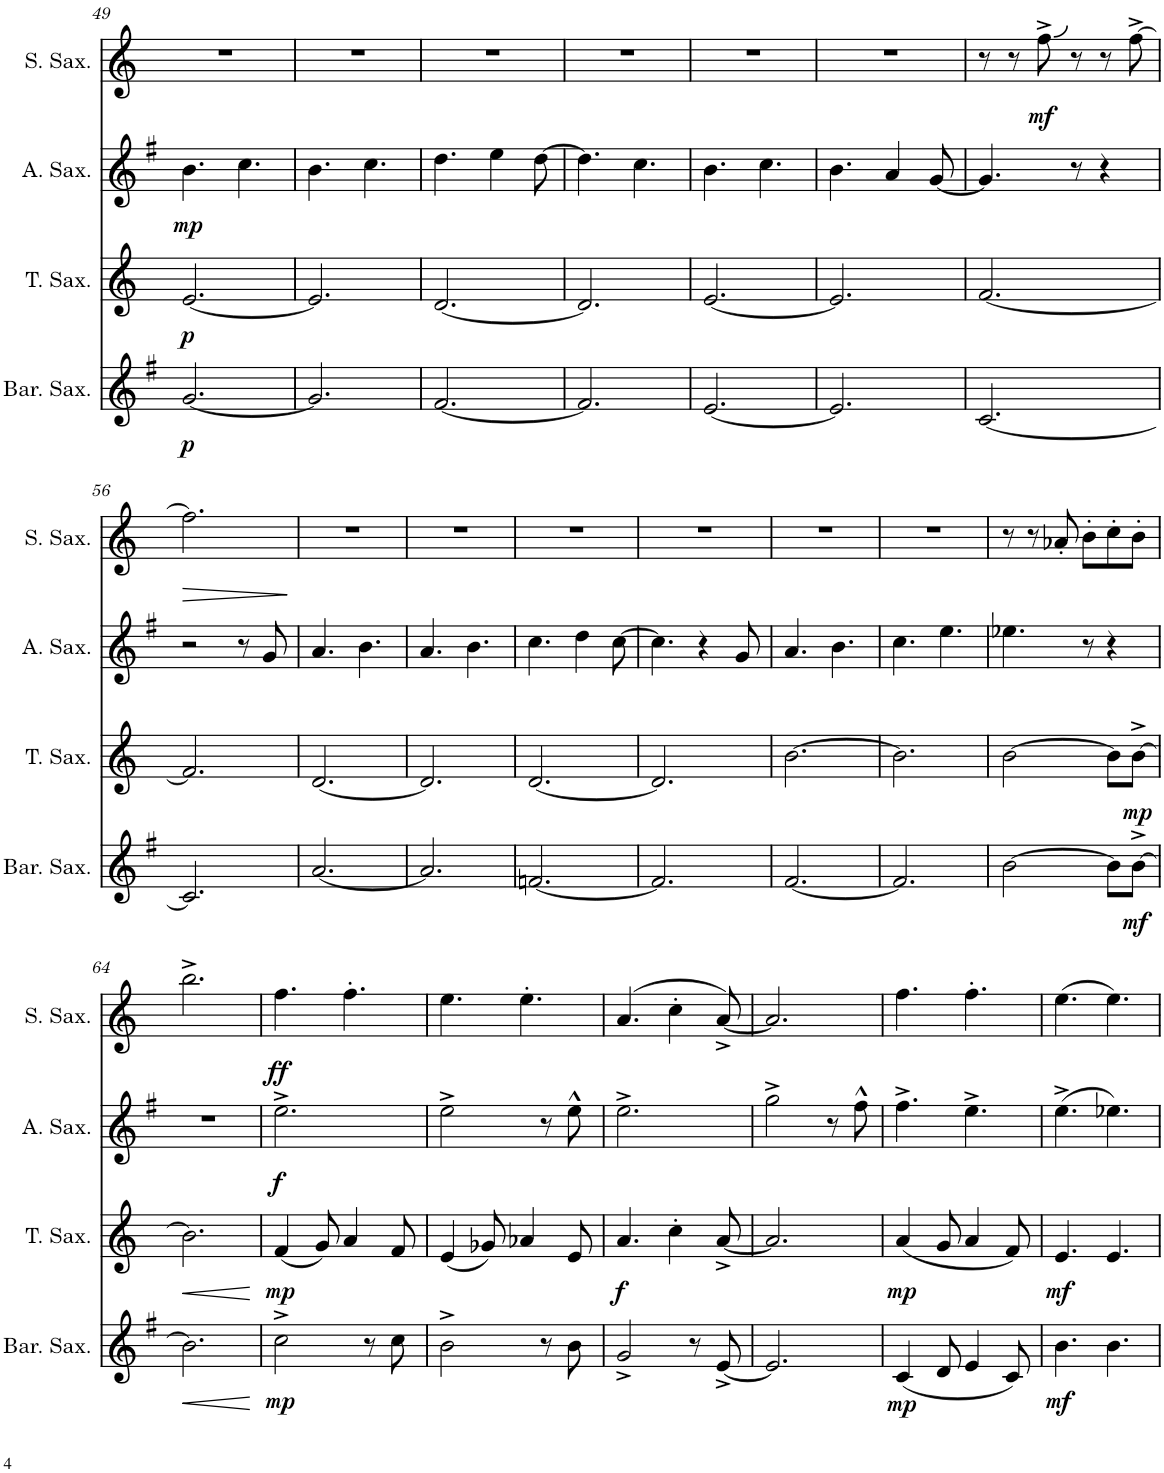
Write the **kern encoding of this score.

**kern	**dynam	**kern	**dynam	**kern	**dynam	**kern	**dynam
*part4	*part4	*part3	*part3	*part2	*part2	*part1	*part1
*staff4	*staff4	*staff3	*staff3	*staff2	*staff2	*staff1	*staff1
*I"Baritone Saxophone	*	*I"Tenor Saxophone	*	*I"Alto Saxophone	*	*I"Soprano Saxophone	*
*I'Bar. Sax.	*	*I'T. Sax.	*	*I'A. Sax.	*	*I'S. Sax.	*
!!LO:PB:g=z
*clefG2	*	*clefG2	*	*clefG2	*	*clefG2	*
*Trd12c21	*	*Trd8c14	*	*Trd5c9	*	*Trd1c2	*
*k[f#]	*	*k[]	*	*k[f#]	*	*k[]	*
*M6/8	*	*M6/8	*	*M6/8	*	*M6/8	*
=49	=49	=49	=49	=49	=49	=49	=49
!	!LO:DY:b	!	!LO:DY:b	!	!LO:DY:b	!	!
[2.g/	p	[2.e/	p	4.b\	mp	2.r	.
.	.	.	.	4.cc\	.	.	.
=50	=50	=50	=50	=50	=50	=50	=50
2.g/]	.	2.e/]	.	4.b\	.	2.r	.
.	.	.	.	4.cc\	.	.	.
=51	=51	=51	=51	=51	=51	=51	=51
[2.f#/	.	[2.d/	.	4.dd\	.	2.r	.
.	.	.	.	4ee\	.	.	.
.	.	.	.	[8dd\	.	.	.
=52	=52	=52	=52	=52	=52	=52	=52
2.f#/]	.	2.d/]	.	4.dd\]	.	2.r	.
.	.	.	.	4.cc\	.	.	.
=53	=53	=53	=53	=53	=53	=53	=53
[2.e/	.	[2.e/	.	4.b\	.	2.r	.
.	.	.	.	4.cc\	.	.	.
=54	=54	=54	=54	=54	=54	=54	=54
2.e/]	.	2.e/]	.	4.b\	.	2.r	.
.	.	.	.	4a/	.	.	.
.	.	.	.	[8g/	.	.	.
=55	=55	=55	=55	=55	=55	=55	=55
[2.c/	.	[2.f/	.	4.g/]	.	8r	.
.	.	.	.	.	.	8r	.
!	!	!	!	!	!	!	!LO:DY:b
.	.	.	.	.	.	8ff^\	mf
.	.	.	.	8r	.	8r	.
.	.	.	.	4r	.	8r	.
.	.	.	.	.	.	[8ff^\	.
!!LO:LB:g=z
=56	=56	=56	=56	=56	=56	=56	=56
!	!	!	!	!	!	!	!LO:HP:b
2.c/]	.	2.f/]	.	2r	.	2.ff\]	>
.	.	.	.	8r	.	.	.
.	.	.	.	8g/	.	.	.
.	.	.	.	.	.	.	]
=57	=57	=57	=57	=57	=57	=57	=57
[2.a/	.	[2.d/	.	4.a/	.	2.r	.
.	.	.	.	4.b\	.	.	.
=58	=58	=58	=58	=58	=58	=58	=58
2.a/]	.	2.d/]	.	4.a/	.	2.r	.
.	.	.	.	4.b\	.	.	.
=59	=59	=59	=59	=59	=59	=59	=59
[2.fn/	.	[2.d/	.	4.cc\	.	2.r	.
.	.	.	.	4dd\	.	.	.
.	.	.	.	[8cc\	.	.	.
=60	=60	=60	=60	=60	=60	=60	=60
2.f/]	.	2.d/]	.	4.cc\]	.	2.r	.
.	.	.	.	4r	.	.	.
.	.	.	.	8g/	.	.	.
=61	=61	=61	=61	=61	=61	=61	=61
[2.f#/	.	[2.b\	.	4.a/	.	2.r	.
.	.	.	.	4.b\	.	.	.
=62	=62	=62	=62	=62	=62	=62	=62
2.f#/]	.	2.b\]	.	4.cc\	.	2.r	.
.	.	.	.	4.ee\	.	.	.
=63	=63	=63	=63	=63	=63	=63	=63
[2b\	.	[2b\	.	4.ee-X\	.	8r	.
.	.	.	.	.	.	8r	.
.	.	.	.	.	.	8a-X'/	.
.	.	.	.	8r	.	8b'\L	.
8b\L]	.	8b\L]	.	4r	.	8cc'\	.
!	!LO:DY:b	!	!LO:DY:b	!	!	!	!
[8b^\J	mf	[8b^\J	mp	.	.	8b'\J	.
!!LO:LB:g=z
=64	=64	=64	=64	=64	=64	=64	=64
!	!LO:HP:b	!	!LO:HP:b	!	!	!	!
2.b\]	<	2.b\]	<	2.r	.	2.bb^\	.
.	[	.	[	.	.	.	.
=65	=65	=65	=65	=65	=65	=65	=65
!	!LO:DY:b	!	!LO:DY:b	!	!LO:DY:b	!	!LO:DY:b
2cc^\	mp	(4f/	mp	2.ee^\	f	4.ff\	ff
.	.	8g/)	.	.	.	.	.
.	.	4a/	.	.	.	4.ff'\	.
8r	.	.	.	.	.	.	.
8cc\	.	8f/	.	.	.	.	.
=66	=66	=66	=66	=66	=66	=66	=66
2b^\	.	(4e/	.	2ee^\	.	4.ee\	.
.	.	8g-X/)	.	.	.	.	.
.	.	4a-X/	.	.	.	4.ee'\	.
8r	.	.	.	8r	.	.	.
8b\	.	8e/	.	8ee^^\	.	.	.
=67	=67	=67	=67	=67	=67	=67	=67
!	!	!	!LO:DY:b	!	!	!	!
2g^/	.	4.a/	f	2.ee^\	.	(4.a/	.
.	.	4cc'\	.	.	.	4cc'\	.
8r	.	.	.	.	.	.	.
[8e^/	.	[8a^/	.	.	.	[8a^/)	.
=68	=68	=68	=68	=68	=68	=68	=68
2.e/]	.	2.a/]	.	2gg^\	.	2.a/]	.
.	.	.	.	8r	.	.	.
.	.	.	.	8ff#^^\	.	.	.
=69	=69	=69	=69	=69	=69	=69	=69
!	!LO:DY:b	!	!LO:DY:b	!	!	!	!
(4c/	mp	(4a/	mp	4.ff#^\	.	4.ff\	.
8d/	.	8g/	.	.	.	.	.
4e/	.	4a/	.	4.ee^\	.	4.ff'\	.
8c/)	.	8f/)	.	.	.	.	.
=70	=70	=70	=70	=70	=70	=70	=70
!	!LO:DY:b	!	!LO:DY:b	!	!	!	!
4.b\	mf	4.e/	mf	(4.ee^\	.	(4.ee\	.
4.b\	.	4.e/	.	4.ee-X\)	.	4.ee\)	.
=	=	=	=	=	=	=	=
*-	*-	*-	*-	*-	*-	*-	*-
